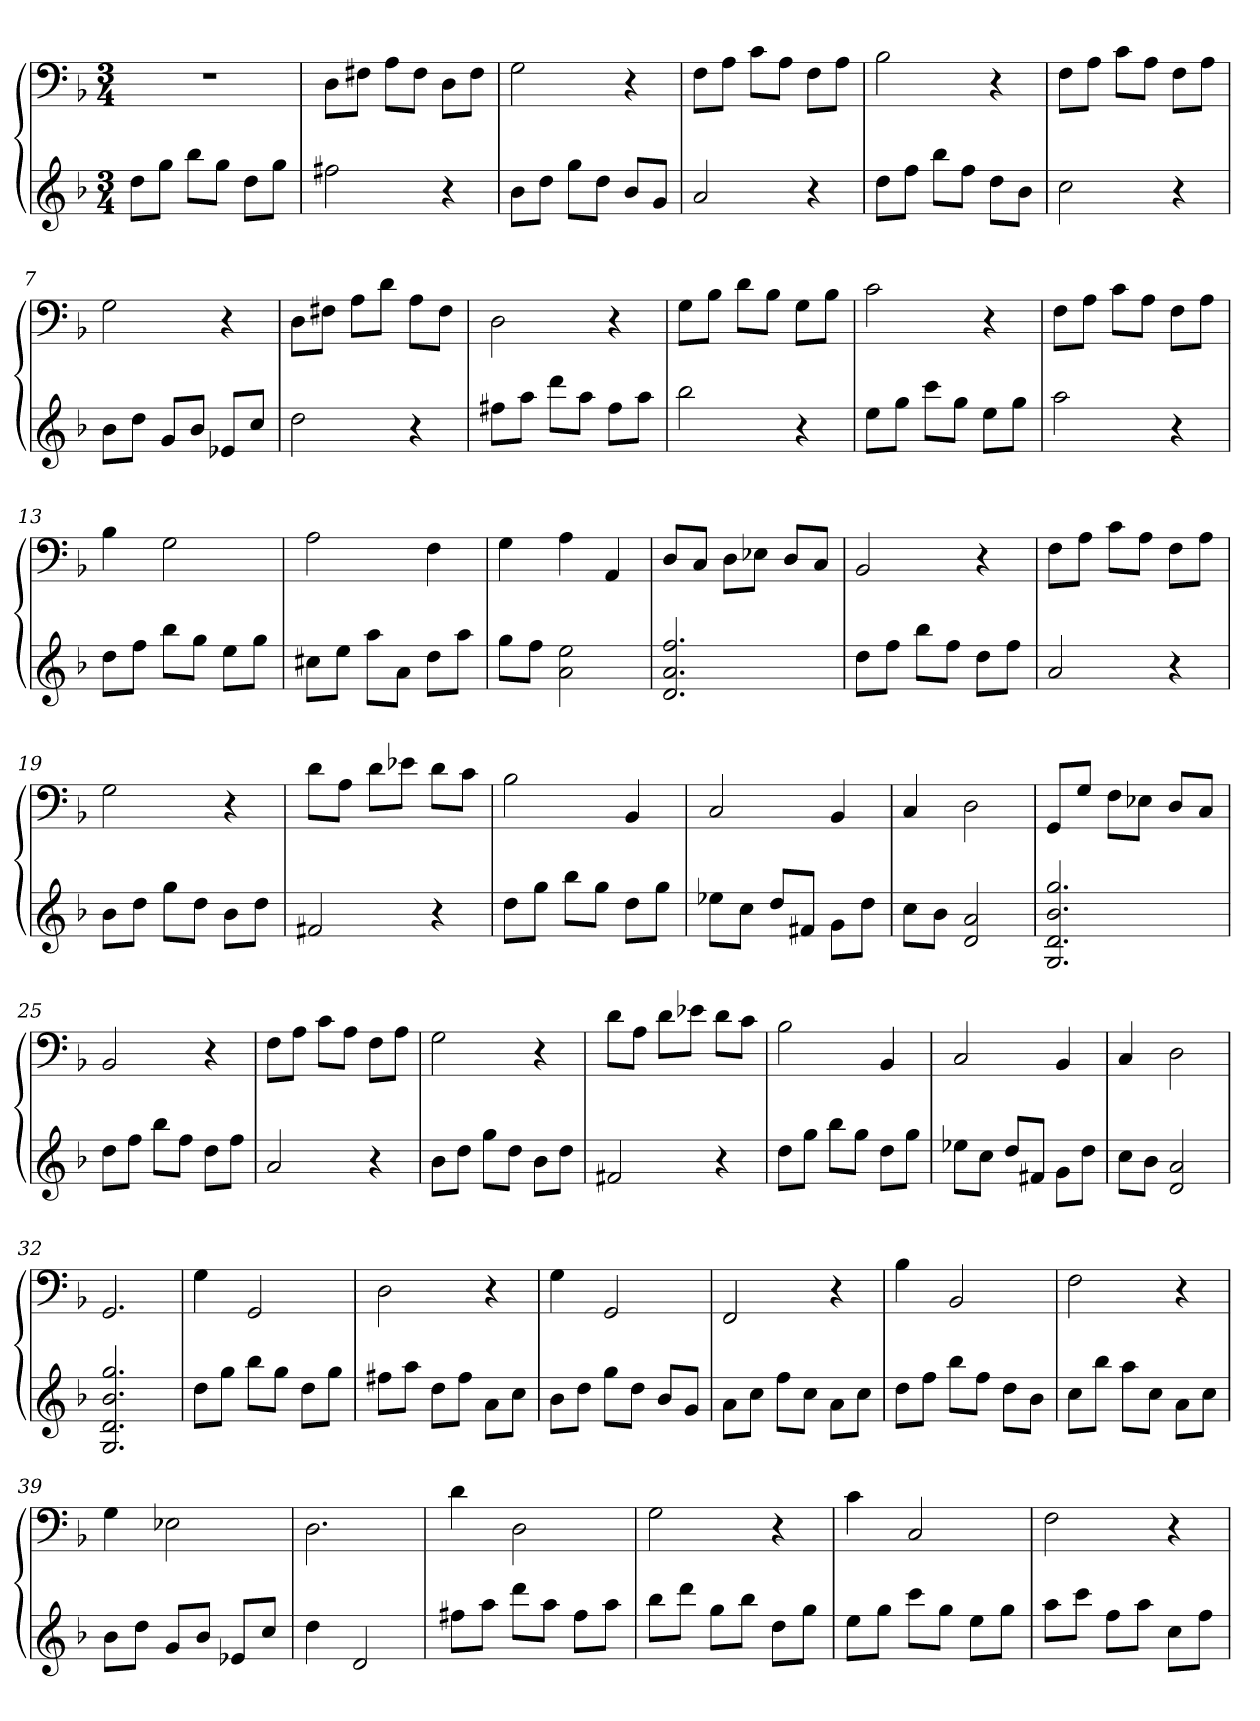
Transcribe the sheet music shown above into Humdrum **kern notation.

**kern	**kern
*part1	*part1
*staff2	*staff1
*k[b-]	*k[b-]
*d:	*d:
*M3/4	*M3/4
=1	=1
8ddL	2.r
8ggJ	.
8bb-L	.
8ggJ	.
8ddL	.
8ggJ	.
=2	=2
2ff#X	8DL
.	8F#XJ
.	8AL
.	8F#J
4r	8DL
.	8F#J
=3	=3
8b-L	2G
8ddJ	.
8ggL	.
8ddJ	.
8b-L	4r
8gJ	.
=4	=4
2a	8FL
.	8AJ
.	8cL
.	8AJ
4r	8FL
.	8AJ
=5	=5
8ddL	2B-
8ffJ	.
8bb-L	.
8ffJ	.
8ddL	4r
8b-J	.
=6	=6
2cc	8FL
.	8AJ
.	8cL
.	8AJ
4r	8FL
.	8AJ
=7	=7
8b-L	2G
8ddJ	.
8gL	.
8b-J	.
8e-XL	4r
8ccJ	.
=8	=8
2dd	8DL
.	8F#XJ
.	8AL
.	8dJ
4r	8AL
.	8F#J
=9	=9
8ff#XL	2D
8aaJ	.
8dddL	.
8aaJ	.
8ff#L	4r
8aaJ	.
=10	=10
2bb-	8GL
.	8B-J
.	8dL
.	8B-J
4r	8GL
.	8B-J
=11	=11
8eeL	2c
8ggJ	.
8cccL	.
8ggJ	.
8eeL	4r
8ggJ	.
=12	=12
2aa	8FL
.	8AJ
.	8cL
.	8AJ
4r	8FL
.	8AJ
=13	=13
8ddL	4B-
8ffJ	.
8bb-L	2G
8ggJ	.
8eeL	.
8ggJ	.
=14	=14
8cc#XL	2A
8eeJ	.
8aaL	.
8aJ	.
8ddL	4F
8aaJ	.
=15	=15
8ggL	4G
8ffJ	.
2a 2ee	4A
.	4AA
=16	=16
2.d 2.a 2.ff	8DL
.	8CJ
.	8DL
.	8E-XJ
.	8DL
.	8CJ
=17	=17
8ddL	2BB-
8ffJ	.
8bb-L	.
8ffJ	.
8ddL	4r
8ffJ	.
=18	=18
2a	8FL
.	8AJ
.	8cL
.	8AJ
4r	8FL
.	8AJ
=19	=19
8b-L	2G
8ddJ	.
8ggL	.
8ddJ	.
8b-L	4r
8ddJ	.
=20	=20
2f#X	8dL
.	8AJ
.	8dL
.	8e-XJ
4r	8dL
.	8cJ
=21	=21
8ddL	2B-
8ggJ	.
8bb-L	.
8ggJ	.
8ddL	4BB-
8ggJ	.
=22	=22
8ee-XL	2C
8ccJ	.
8ddL	.
8f#XJ	.
8gL	4BB-
8ddJ	.
=23	=23
8ccL	4C
8b-J	.
2d 2a	2D
=24	=24
2.G 2.d 2.b- 2.gg	8GGL
.	8GJ
.	8FL
.	8E-XJ
.	8DL
.	8CJ
=25	=25
8ddL	2BB-
8ffJ	.
8bb-L	.
8ffJ	.
8ddL	4r
8ffJ	.
=26	=26
2a	8FL
.	8AJ
.	8cL
.	8AJ
4r	8FL
.	8AJ
=27	=27
8b-L	2G
8ddJ	.
8ggL	.
8ddJ	.
8b-L	4r
8ddJ	.
=28	=28
2f#X	8dL
.	8AJ
.	8dL
.	8e-XJ
4r	8dL
.	8cJ
=29	=29
8ddL	2B-
8ggJ	.
8bb-L	.
8ggJ	.
8ddL	4BB-
8ggJ	.
=30	=30
8ee-XL	2C
8ccJ	.
8ddL	.
8f#XJ	.
8gL	4BB-
8ddJ	.
=31	=31
8ccL	4C
8b-J	.
2d 2a	2D
=32	=32
2.G 2.d 2.b- 2.gg	2.GG
=33	=33
8ddL	4G
8ggJ	.
8bb-L	2GG
8ggJ	.
8ddL	.
8ggJ	.
=34	=34
8ff#XL	2D
8aaJ	.
8ddL	.
8ff#J	.
8aL	4r
8ccJ	.
=35	=35
8b-L	4G
8ddJ	.
8ggL	2GG
8ddJ	.
8b-L	.
8gJ	.
=36	=36
8aL	2FF
8ccJ	.
8ffL	.
8ccJ	.
8aL	4r
8ccJ	.
=37	=37
8ddL	4B-
8ffJ	.
8bb-L	2BB-
8ffJ	.
8ddL	.
8b-J	.
=38	=38
8ccL	2F
8bb-J	.
8aaL	.
8ccJ	.
8aL	4r
8ccJ	.
=39	=39
8b-L	4G
8ddJ	.
8gL	2E-X
8b-J	.
8e-XL	.
8ccJ	.
=40	=40
4dd	2.D
2d	.
=41	=41
8ff#XL	4d
8aaJ	.
8dddL	2D
8aaJ	.
8ff#L	.
8aaJ	.
=42	=42
8bb-L	2G
8dddJ	.
8ggL	.
8bb-J	.
8ddL	4r
8ggJ	.
=43	=43
8eeL	4c
8ggJ	.
8cccL	2C
8ggJ	.
8eeL	.
8ggJ	.
=44	=44
8aaL	2F
8cccJ	.
8ffL	.
8aaJ	.
8ccL	4r
8ffJ	.
=	=
*-	*-
